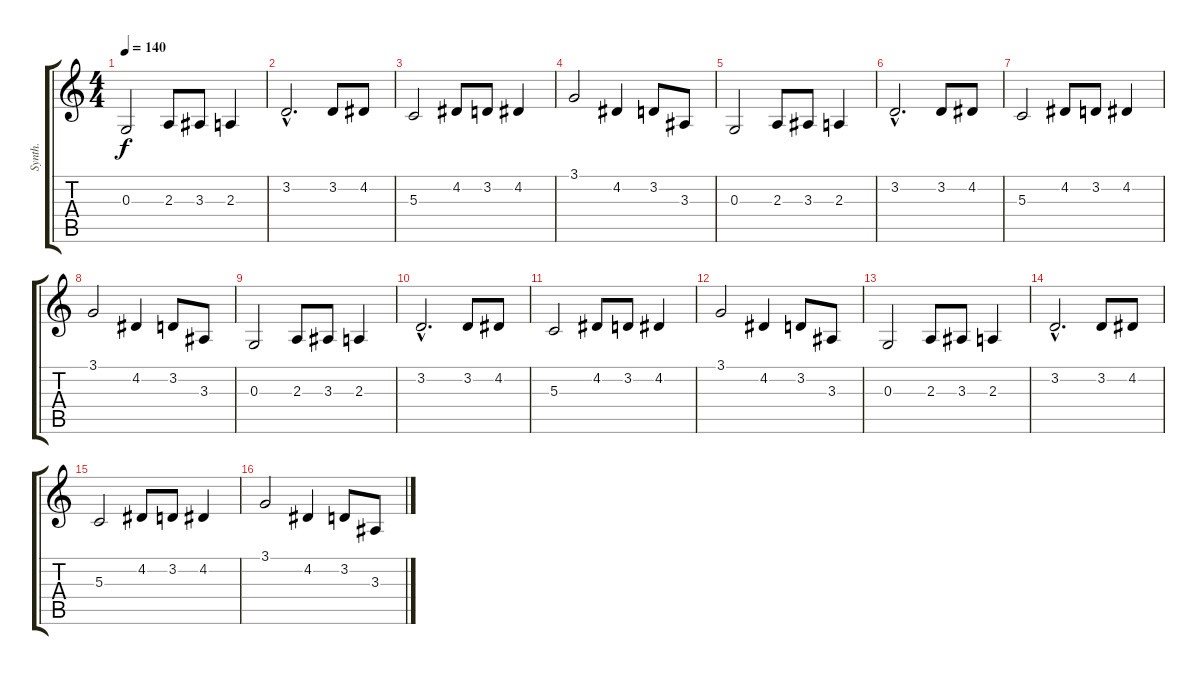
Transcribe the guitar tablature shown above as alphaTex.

\track ("Synth." "Synth.") {instrument pad4choir}
\staff {score tabs}
\tuning (E4 B3 G3 D3 A2 E2) {hide}
\ts (4 4)
\tempo 140
\clef g2
\ks c
0.3.2{dy f} 2.3.8 3.3.8 2.3.4 |
3.2{hac}.2{d} 3.2.8 4.2.8 |
5.3.2 4.2.8 3.2.8 4.2.4 |
3.1.2 4.2.4 3.2.8 3.3.8 |
0.3.2 2.3.8 3.3.8 2.3.4 |
3.2{hac}.2{d} 3.2.8 4.2.8 |
5.3.2 4.2.8 3.2.8 4.2.4 |
3.1.2 4.2.4 3.2.8 3.3.8 |
0.3.2 2.3.8 3.3.8 2.3.4 |
3.2{hac}.2{d} 3.2.8 4.2.8 |
5.3.2 4.2.8 3.2.8 4.2.4 |
3.1.2 4.2.4 3.2.8 3.3.8 |
0.3.2 2.3.8 3.3.8 2.3.4 |
3.2{hac}.2{d} 3.2.8 4.2.8 |
5.3.2 4.2.8 3.2.8 4.2.4 |
3.1.2 4.2.4 3.2.8 3.3.8
